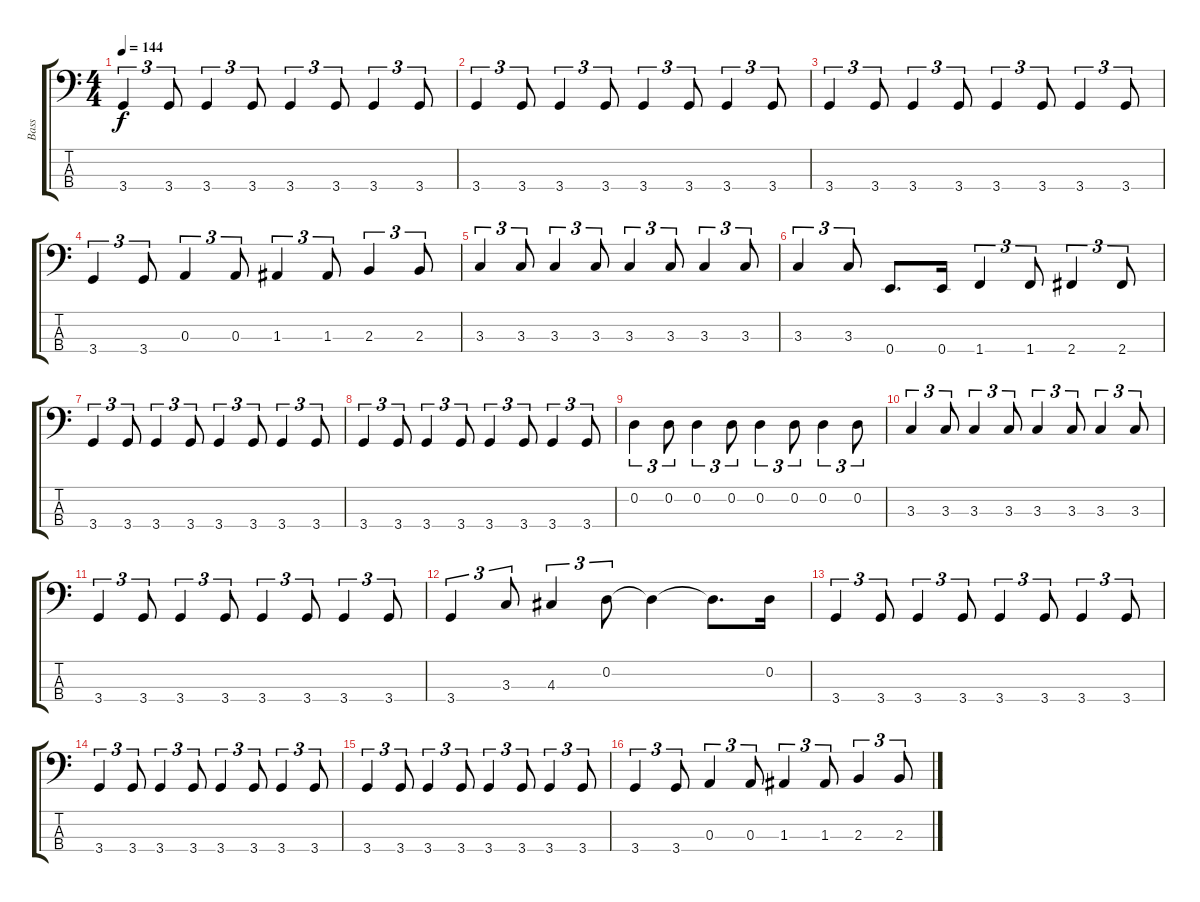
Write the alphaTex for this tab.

\track ("Bass" "Bass") {instrument electricbassfinger}
\staff {score tabs}
\tuning (G2 D2 A1 E1) {hide}
\ts (4 4)
\tempo 144
\clef f4
\ks c
3.4.4{tu (3 2) dy f} 3.4.8{tu (3 2)} 3.4.4{tu (3 2)} 3.4.8{tu (3 2)} 3.4.4{tu (3 2)} 3.4.8{tu (3 2)} 3.4.4{tu (3 2)} 3.4.8{tu (3 2)} |
3.4.4{tu (3 2)} 3.4.8{tu (3 2)} 3.4.4{tu (3 2)} 3.4.8{tu (3 2)} 3.4.4{tu (3 2)} 3.4.8{tu (3 2)} 3.4.4{tu (3 2)} 3.4.8{tu (3 2)} |
3.4.4{tu (3 2)} 3.4.8{tu (3 2)} 3.4.4{tu (3 2)} 3.4.8{tu (3 2)} 3.4.4{tu (3 2)} 3.4.8{tu (3 2)} 3.4.4{tu (3 2)} 3.4.8{tu (3 2)} |
3.4.4{tu (3 2)} 3.4.8{tu (3 2)} 0.3.4{tu (3 2)} 0.3.8{tu (3 2)} 1.3.4{tu (3 2)} 1.3.8{tu (3 2)} 2.3.4{tu (3 2)} 2.3.8{tu (3 2)} |
3.3.4{tu (3 2)} 3.3.8{tu (3 2)} 3.3.4{tu (3 2)} 3.3.8{tu (3 2)} 3.3.4{tu (3 2)} 3.3.8{tu (3 2)} 3.3.4{tu (3 2)} 3.3.8{tu (3 2)} |
3.3.4{tu (3 2)} 3.3.8{tu (3 2)} 0.4.8{d} 0.4.16 1.4.4{tu (3 2)} 1.4.8{tu (3 2)} 2.4.4{tu (3 2)} 2.4.8{tu (3 2)} |
3.4.4{tu (3 2)} 3.4.8{tu (3 2)} 3.4.4{tu (3 2)} 3.4.8{tu (3 2)} 3.4.4{tu (3 2)} 3.4.8{tu (3 2)} 3.4.4{tu (3 2)} 3.4.8{tu (3 2)} |
3.4.4{tu (3 2)} 3.4.8{tu (3 2)} 3.4.4{tu (3 2)} 3.4.8{tu (3 2)} 3.4.4{tu (3 2)} 3.4.8{tu (3 2)} 3.4.4{tu (3 2)} 3.4.8{tu (3 2)} |
0.2.4{tu (3 2)} 0.2.8{tu (3 2)} 0.2.4{tu (3 2)} 0.2.8{tu (3 2)} 0.2.4{tu (3 2)} 0.2.8{tu (3 2)} 0.2.4{tu (3 2)} 0.2.8{tu (3 2)} |
3.3.4{tu (3 2)} 3.3.8{tu (3 2)} 3.3.4{tu (3 2)} 3.3.8{tu (3 2)} 3.3.4{tu (3 2)} 3.3.8{tu (3 2)} 3.3.4{tu (3 2)} 3.3.8{tu (3 2)} |
3.4.4{tu (3 2)} 3.4.8{tu (3 2)} 3.4.4{tu (3 2)} 3.4.8{tu (3 2)} 3.4.4{tu (3 2)} 3.4.8{tu (3 2)} 3.4.4{tu (3 2)} 3.4.8{tu (3 2)} |
3.4.4{tu (3 2)} 3.3.8{tu (3 2)} 4.3.4{tu (3 2)} 0.2.8{tu (3 2)} 0.2{t}.4 0.2{t}.8{d} 0.2.16 |
3.4.4{tu (3 2)} 3.4.8{tu (3 2)} 3.4.4{tu (3 2)} 3.4.8{tu (3 2)} 3.4.4{tu (3 2)} 3.4.8{tu (3 2)} 3.4.4{tu (3 2)} 3.4.8{tu (3 2)} |
3.4.4{tu (3 2)} 3.4.8{tu (3 2)} 3.4.4{tu (3 2)} 3.4.8{tu (3 2)} 3.4.4{tu (3 2)} 3.4.8{tu (3 2)} 3.4.4{tu (3 2)} 3.4.8{tu (3 2)} |
3.4.4{tu (3 2)} 3.4.8{tu (3 2)} 3.4.4{tu (3 2)} 3.4.8{tu (3 2)} 3.4.4{tu (3 2)} 3.4.8{tu (3 2)} 3.4.4{tu (3 2)} 3.4.8{tu (3 2)} |
3.4.4{tu (3 2)} 3.4.8{tu (3 2)} 0.3.4{tu (3 2)} 0.3.8{tu (3 2)} 1.3.4{tu (3 2)} 1.3.8{tu (3 2)} 2.3.4{tu (3 2)} 2.3.8{tu (3 2)}
